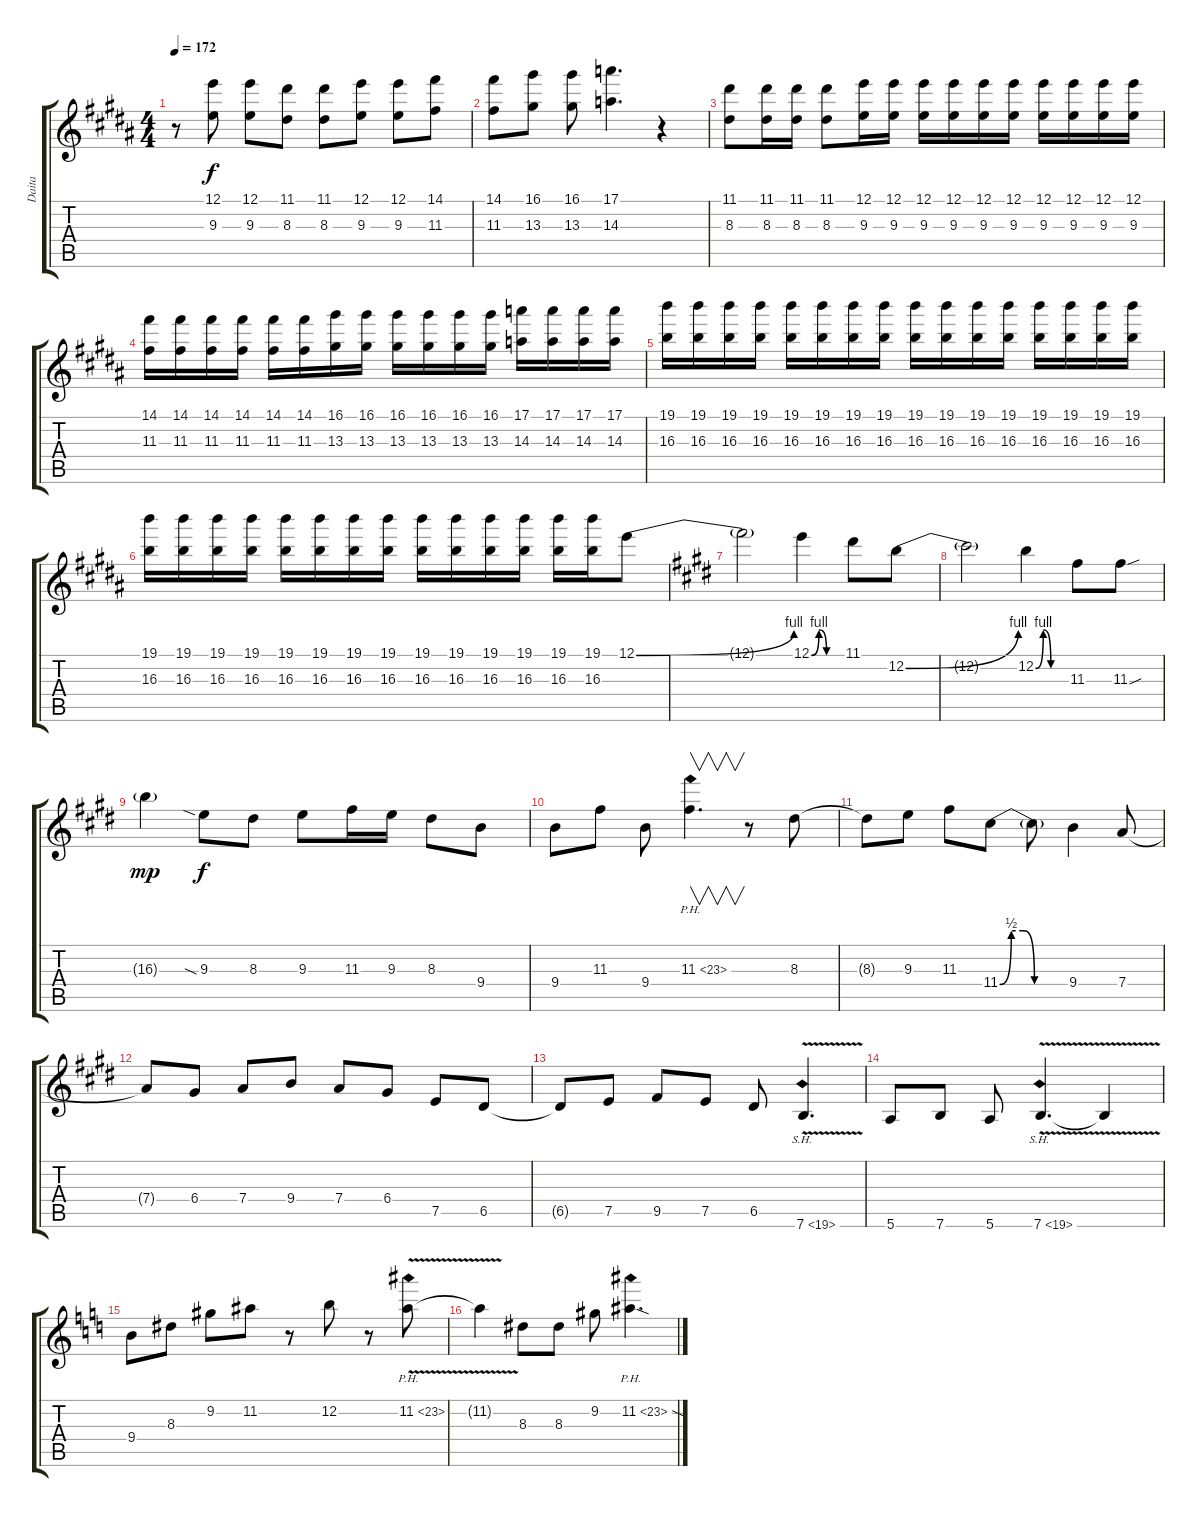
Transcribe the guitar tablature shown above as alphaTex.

\track ("Daita" "Daita") {instrument distortionguitar}
\staff {score tabs}
\tuning (E4 B3 G3 D3 A2 E2) {hide}
\ts (4 4)
\tempo 172
\clef g2
\ks b
r.8{dy f} (12.1 9.3).8 (12.1 9.3).8 (11.1 8.3).8 (11.1 8.3).8 (12.1 9.3).8 (12.1 9.3).8 (14.1 11.3).8 |
(14.1 11.3).8 (16.1 13.3).8 (16.1 13.3).8 (17.1 14.3).4{d} r.4 |
(11.1 8.3).8 (11.1 8.3).16 (11.1 8.3).16 (11.1 8.3).8 (12.1 9.3).16 (12.1 9.3).16 (12.1 9.3).16 (12.1 9.3).16 (12.1 9.3).16 (12.1 9.3).16 (12.1 9.3).16 (12.1 9.3).16 (12.1 9.3).16 (12.1 9.3).16 |
(14.1 11.3).16 (14.1 11.3).16 (14.1 11.3).16 (14.1 11.3).16 (14.1 11.3).16 (14.1 11.3).16 (16.1 13.3).16 (16.1 13.3).16 (16.1 13.3).16 (16.1 13.3).16 (16.1 13.3).16 (16.1 13.3).16 (17.1 14.3).16 (17.1 14.3).16 (17.1 14.3).16 (17.1 14.3).16 |
(19.1 16.3).16 (19.1 16.3).16 (19.1 16.3).16 (19.1 16.3).16 (19.1 16.3).16 (19.1 16.3).16 (19.1 16.3).16 (19.1 16.3).16 (19.1 16.3).16 (19.1 16.3).16 (19.1 16.3).16 (19.1 16.3).16 (19.1 16.3).16 (19.1 16.3).16 (19.1 16.3).16 (19.1 16.3).16 |
(19.1 16.3).16 (19.1 16.3).16 (19.1 16.3).16 (19.1 16.3).16 (19.1 16.3).16 (19.1 16.3).16 (19.1 16.3).16 (19.1 16.3).16 (19.1 16.3).16 (19.1 16.3).16 (19.1 16.3).16 (19.1 16.3).16 (19.1 16.3).16 (19.1 16.3).16 12.1{be (bend 0 0 60 4)}.8 |
\ks e
12.1{t}.2 12.1{be (custom 0 0 15 4 30 0 60 0)}.4 11.1.8 12.2{be (bend 0 0 60 4)}.8 |
12.2{t}.2 12.2{be (custom 0 0 15 4 30 0 60 0)}.4 11.3.8 11.3{sou}.8 |
16.3{g}.4{dy mp} 9.3{sia}.8{dy f} 8.3.8 9.3.8 11.3.16 9.3.16 8.3.8 9.4.8 |
9.4.8 11.3.8 9.4.8 11.3{ph 12}.4{v d} r.8 8.3.8 |
8.3{t}.8 9.3.8 11.3.8 11.4{be (custom 0 0 10 2 20 2 30 0 60 0)}.8 11.4{t}.8 9.4.4 7.4.8 |
7.4{t}.8 6.4.8 7.4.8 9.4.8 7.4.8 6.4.8 7.5.8 6.5.8 |
6.5{t}.8 7.5.8 9.5.8 7.5.8 6.5.8 7.6{sh 12 v}.4{d} |
5.6.8 7.6.8 5.6.8 7.6{sh 12 v}.4{d volume 16} 7.6{t}.4 |
\ks c
9.4.8 8.3.8 9.2.8 11.2.8 r.8 12.2.8 r.8 11.2{ph 12 v}.8 |
11.2{t}.4 8.3.8 8.3.8 9.2.8 11.2{ph 12 sod}.4{d}
